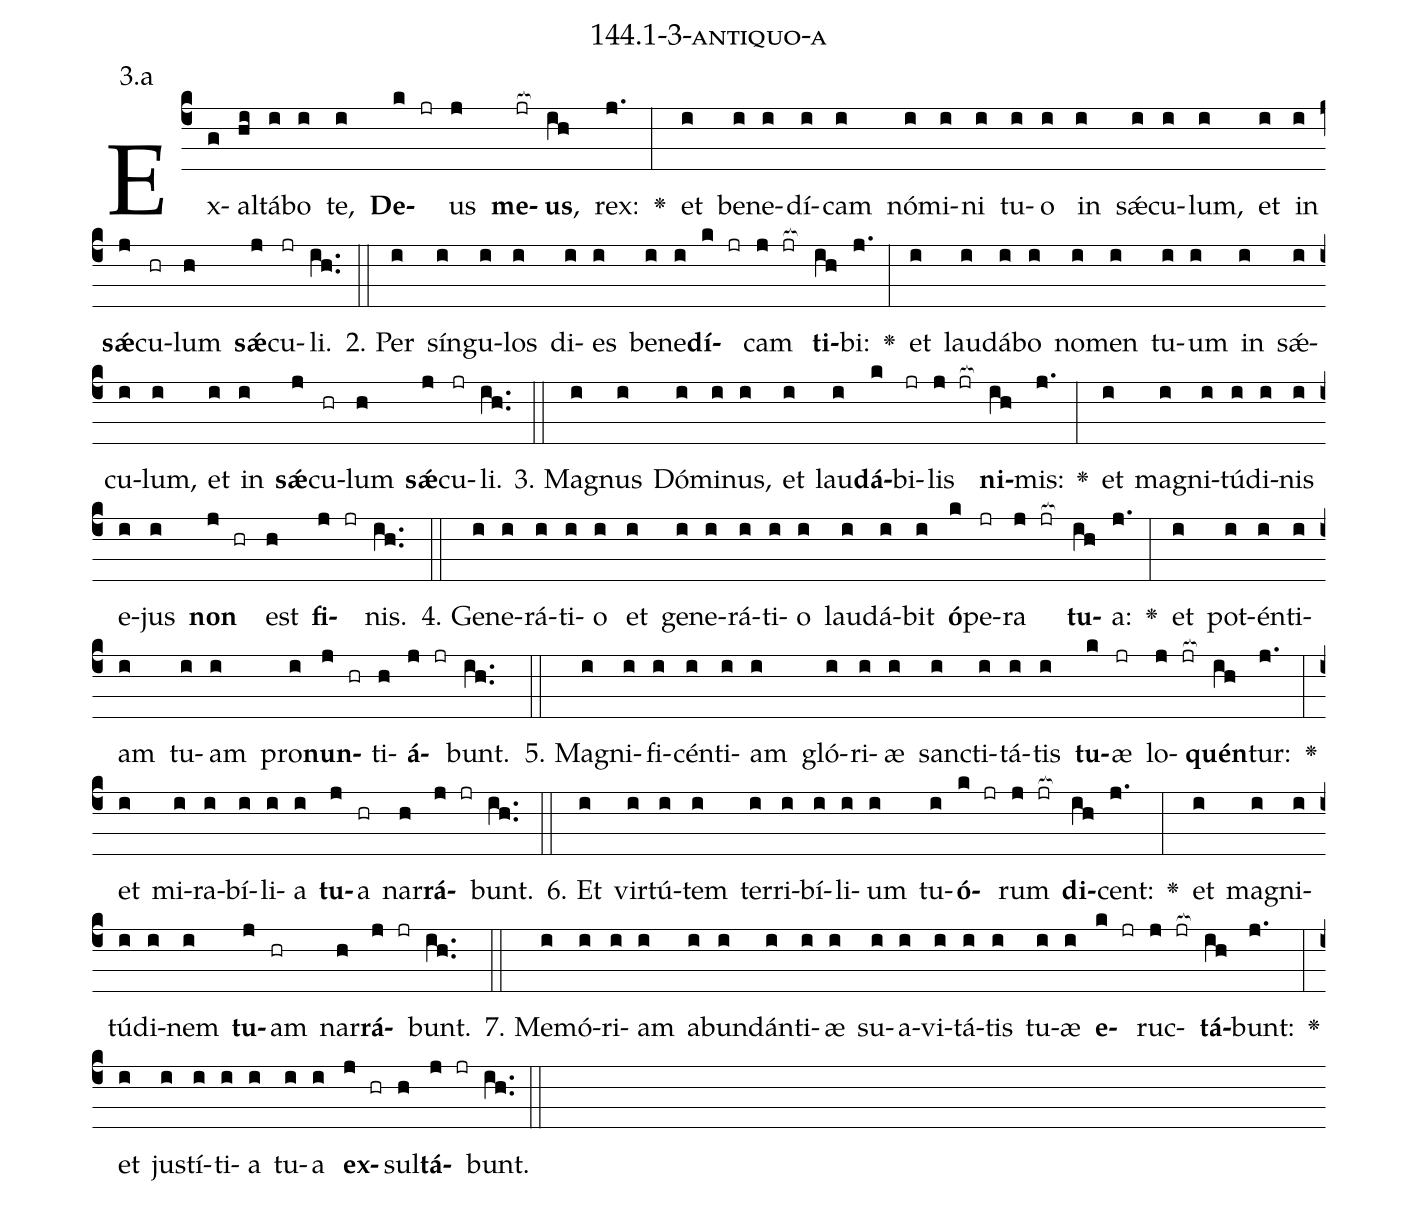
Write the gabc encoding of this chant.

name: 144.1-3-antiquo-a;
annotation: 3.a;
%%
(c4)Ex(g)al(hi)tá(i)bo(i) te,(i) <b>De</b>(k jr)us(j) <b>me</b>(jr[ocb:1{])<b>us</b>,(ih[ocb:0}]) rex:(j.) <v>\greheightstar</v>(:) et(i) be(i)ne(i)dí(i)cam(i) nó(i)mi(i)ni(i) tu(i)o(i) in(i) sǽ(i)cu(i)lum,(i) et(i) in(i) <b>sǽ</b>(j)cu(hr)lum(h) <b>sǽ</b>(j)cu(jr)li.(ih..) (::)
2. Per(i) sín(i)gu(i)los(i) di(i)es(i) be(i)ne(i)<b>dí</b>(k jr)cam(j jr[ocb:1{]) <b>ti</b>(ih[ocb:0}])bi:(j.) <v>\greheightstar</v>(:) et(i) lau(i)dá(i)bo(i) no(i)men(i) tu(i)um(i) in(i) sǽ(i)cu(i)lum,(i) et(i) in(i) <b>sǽ</b>(j)cu(hr)lum(h) <b>sǽ</b>(j)cu(jr)li.(ih..) (::)
3. Ma(i)gnus(i) Dó(i)mi(i)nus,(i) et(i) lau(i)<b>dá</b>(k)bi(jr)lis(j jr[ocb:1{]) <b>ni</b>(ih[ocb:0}])mis:(j.) <v>\greheightstar</v>(:) et(i) ma(i)gni(i)tú(i)di(i)nis(i) e(i)jus(i) <b>non</b>(j hr) est(h) <b>fi</b>(j jr)nis.(ih..) (::)
4. Ge(i)ne(i)rá(i)ti(i)o(i) et(i) ge(i)ne(i)rá(i)ti(i)o(i) lau(i)dá(i)bit(i) <b>ó</b>(k)pe(jr)ra(j jr[ocb:1{]) <b>tu</b>(ih[ocb:0}])a:(j.) <v>\greheightstar</v>(:) et(i) pot(i)én(i)ti(i)am(i) tu(i)am(i) pro(i)<b>nun</b>(j hr)ti(h)<b>á</b>(j jr)bunt.(ih..) (::)
5. Ma(i)gni(i)fi(i)cén(i)ti(i)am(i) gló(i)ri(i)æ(i) sanc(i)ti(i)tá(i)tis(i) <b>tu</b>(k)æ(jr) lo(j jr[ocb:1{])<b>quén</b>(ih[ocb:0}])tur:(j.) <v>\greheightstar</v>(:) et(i) mi(i)ra(i)bí(i)li(i)a(i) <b>tu</b>(j)a(hr) nar(h)<b>rá</b>(j jr)bunt.(ih..) (::)
6. Et(i) vir(i)tú(i)tem(i) ter(i)ri(i)bí(i)li(i)um(i) tu(i)<b>ó</b>(k jr)rum(j jr[ocb:1{]) <b>di</b>(ih[ocb:0}])cent:(j.) <v>\greheightstar</v>(:) et(i) ma(i)gni(i)tú(i)di(i)nem(i) <b>tu</b>(j)am(hr) nar(h)<b>rá</b>(j jr)bunt.(ih..) (::)
7. Me(i)mó(i)ri(i)am(i) ab(i)un(i)dán(i)ti(i)æ(i) su(i)a(i)vi(i)tá(i)tis(i) tu(i)æ(i) <b>e</b>(k jr)ruc(j jr[ocb:1{])<b>tá</b>(ih[ocb:0}])bunt:(j.) <v>\greheightstar</v>(:) et(i) jus(i)tí(i)ti(i)a(i) tu(i)a(i) <b>ex</b>(j hr)sul(h)<b>tá</b>(j jr)bunt.(ih..) (::)
